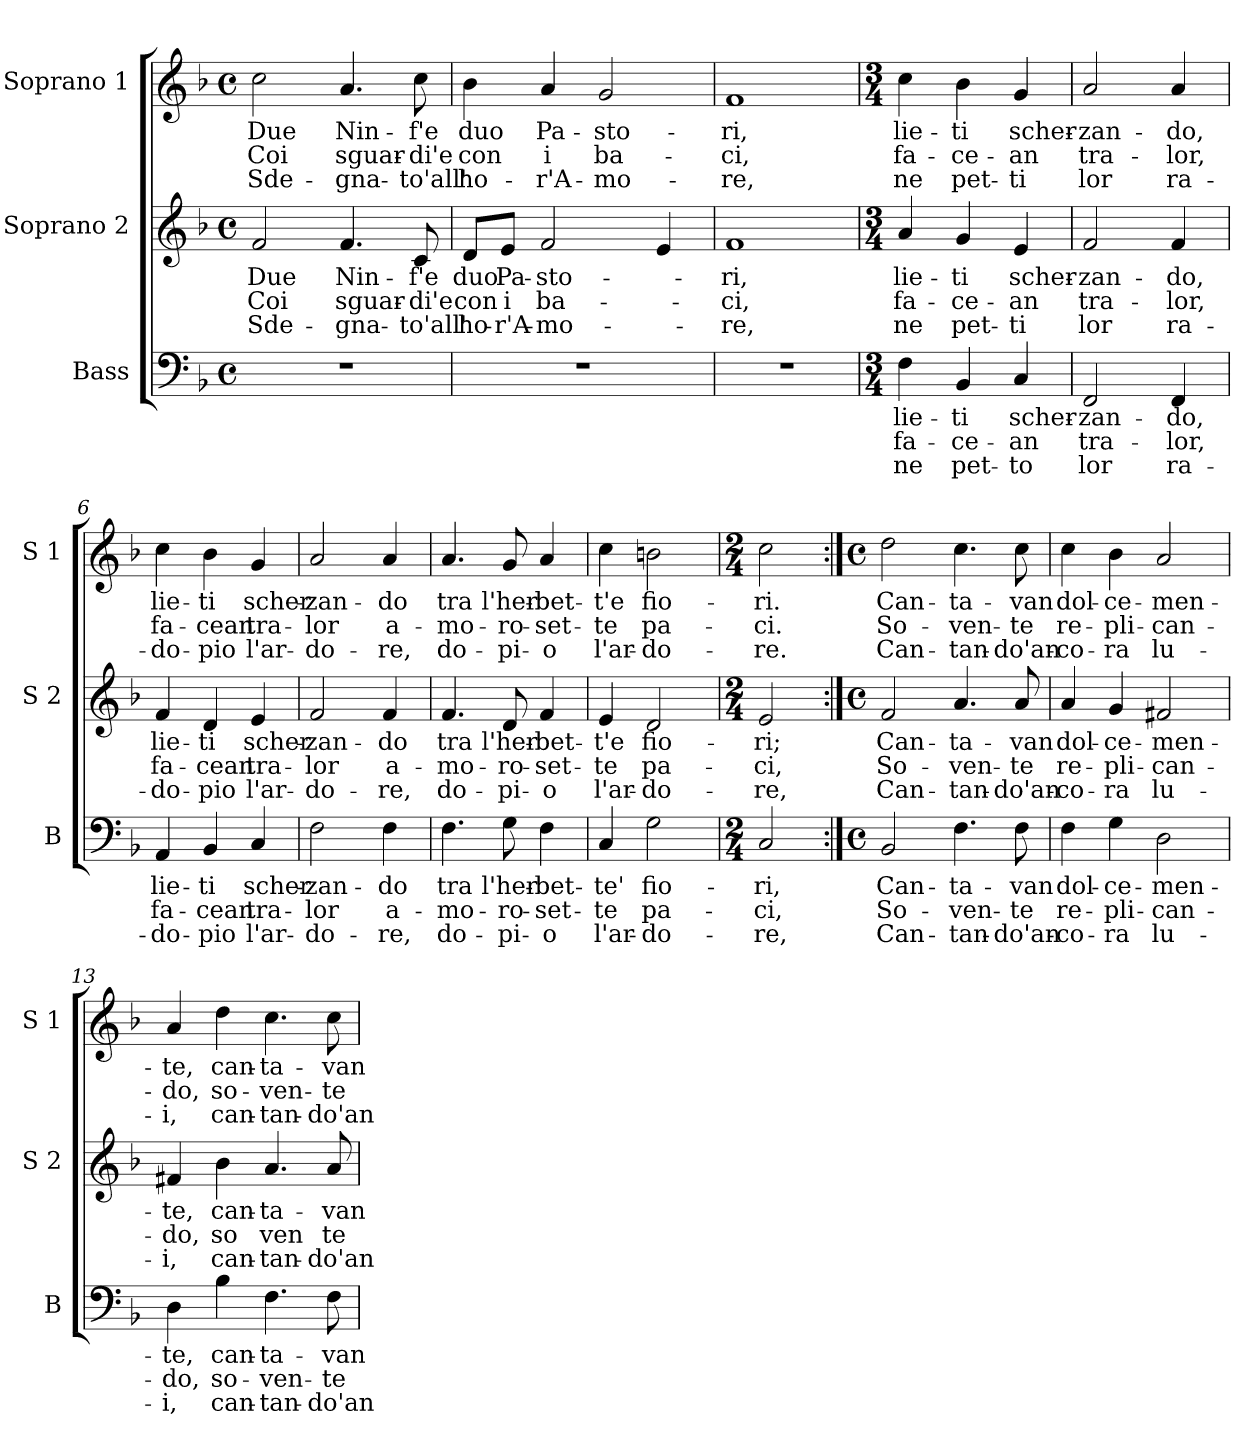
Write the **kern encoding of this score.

**kern	**text	**text	**text	**kern	**text	**text	**text	**kern	**text	**text	**text
*part3	*part3	*part3	*part3	*part2	*part2	*part2	*part2	*part1	*part1	*part1	*part1
*staff3	*staff3	*staff3	*staff3	*staff2	*staff2	*staff2	*staff2	*staff1	*staff1	*staff1	*staff1
*I"Bass	*	*	*	*I"Soprano 2	*	*	*	*I"Soprano 1	*	*	*
*I'B	*	*	*	*I'S 2	*	*	*	*I'S 1	*	*	*
*clefF4	*	*	*	*clefG2	*	*	*	*clefG2	*	*	*
*k[b-]	*	*	*	*k[b-]	*	*	*	*k[b-]	*	*	*
*F:	*	*	*	*F:	*	*	*	*F:	*	*	*
*M4/4	*	*	*	*M4/4	*	*	*	*M4/4	*	*	*
*met(c)	*	*	*	*met(c)	*	*	*	*met(c)	*	*	*
=1	=1	=1	=1	=1	=1	=1	=1	=1	=1	=1	=1
!	!	!	!	!	!LO:LY:b	!LO:LY:b	!LO:LY:b	!	!LO:LY:b	!LO:LY:b	!LO:LY:b
1r	.	.	.	2f/	Due	Coi	Sde-	2cc\	Due	Coi	Sde-
!	!	!	!	!	!LO:LY:b	!LO:LY:b	!LO:LY:b	!	!LO:LY:b	!LO:LY:b	!LO:LY:b
.	.	.	.	4.f/	Nin-	sguar-	-gna-	4.a/	Nin-	sguar-	-gna-
!	!	!	!	!	!LO:LY:b	!LO:LY:b	!LO:LY:b	!	!LO:LY:b	!LO:LY:b	!LO:LY:b
.	.	.	.	8c/	-f'e	-di'e	-to'all'	8cc\	-f'e	-di'e	-to'all'
=2	=2	=2	=2	=2	=2	=2	=2	=2	=2	=2	=2
!	!	!	!	!	!LO:LY:b	!LO:LY:b	!LO:LY:b	!	!LO:LY:b	!LO:LY:b	!LO:LY:b
1r	.	.	.	8d/L	duo	con	ho-	4b-\	duo	con	ho-
!	!	!	!	!	!LO:LY:b	!LO:LY:b	!LO:LY:b	!	!	!	!
.	.	.	.	8e/J	Pa-	i	-r'A-	.	.	.	.
!	!	!	!	!	!LO:LY:b	!LO:LY:b	!LO:LY:b	!	!LO:LY:b	!LO:LY:b	!LO:LY:b
.	.	.	.	2f/	-sto-	ba-	-mo-	4a/	Pa-	i	-r'A-
!	!	!	!	!	!	!	!	!	!LO:LY:b	!LO:LY:b	!LO:LY:b
.	.	.	.	.	.	.	.	2g/	-sto-	ba-	-mo-
.	.	.	.	4e/	.	.	.	.	.	.	.
=3	=3	=3	=3	=3	=3	=3	=3	=3	=3	=3	=3
!	!	!	!	!	!LO:LY:b	!LO:LY:b	!LO:LY:b	!	!LO:LY:b	!LO:LY:b	!LO:LY:b
1r	.	.	.	1f	-ri,	-ci,	-re,	1f	-ri,	-ci,	-re,
=4	=4	=4	=4	=4	=4	=4	=4	=4	=4	=4	=4
*M3/4	*	*	*	*M3/4	*	*	*	*M3/4	*	*	*
!	!LO:LY:b	!LO:LY:b	!LO:LY:b	!	!LO:LY:b	!LO:LY:b	!LO:LY:b	!	!LO:LY:b	!LO:LY:b	!LO:LY:b
4F\	lie-	fa-	ne	4a/	lie-	fa-	ne	4cc\	lie-	fa-	ne
!	!LO:LY:b	!LO:LY:b	!LO:LY:b	!	!LO:LY:b	!LO:LY:b	!LO:LY:b	!	!LO:LY:b	!LO:LY:b	!LO:LY:b
4BB-/	-ti	-ce-	pet-	4g/	-ti	-ce-	pet-	4b-\	-ti	-ce-	pet-
!	!LO:LY:b	!LO:LY:b	!LO:LY:b	!	!LO:LY:b	!LO:LY:b	!LO:LY:b	!	!LO:LY:b	!LO:LY:b	!LO:LY:b
4C/	scher-	-an	-to	4e/	scher-	-an	-ti	4g/	scher-	-an	-ti
=5	=5	=5	=5	=5	=5	=5	=5	=5	=5	=5	=5
!	!LO:LY:b	!LO:LY:b	!LO:LY:b	!	!LO:LY:b	!LO:LY:b	!LO:LY:b	!	!LO:LY:b	!LO:LY:b	!LO:LY:b
2FF/	-zan-	tra-	lor	2f/	-zan-	tra-	lor	2a/	-zan-	tra-	lor
!	!LO:LY:b	!LO:LY:b	!LO:LY:b	!	!LO:LY:b	!LO:LY:b	!LO:LY:b	!	!LO:LY:b	!LO:LY:b	!LO:LY:b
4FF/	-do,	-lor,	ra-	4f/	-do,	-lor,	ra-	4a/	-do,	-lor,	ra-
!!LO:LB:g=z
=6	=6	=6	=6	=6	=6	=6	=6	=6	=6	=6	=6
!	!LO:LY:b	!LO:LY:b	!LO:LY:b	!	!LO:LY:b	!LO:LY:b	!LO:LY:b	!	!LO:LY:b	!LO:LY:b	!LO:LY:b
4AA/	lie-	fa-	-do-	4f/	lie-	fa-	-do-	4cc\	lie-	fa-	-do-
!	!LO:LY:b	!LO:LY:b	!LO:LY:b	!	!LO:LY:b	!LO:LY:b	!LO:LY:b	!	!LO:LY:b	!LO:LY:b	!LO:LY:b
4BB-/	-ti	-cean	-pio	4d/	-ti	-cean	-pio	4b-\	-ti	-cean	-pio
!	!LO:LY:b	!LO:LY:b	!LO:LY:b	!	!LO:LY:b	!LO:LY:b	!LO:LY:b	!	!LO:LY:b	!LO:LY:b	!LO:LY:b
4C/	scher-	tra-	l'ar-	4e/	scher-	tra-	l'ar-	4g/	scher-	tra-	l'ar-
=7	=7	=7	=7	=7	=7	=7	=7	=7	=7	=7	=7
!	!LO:LY:b	!LO:LY:b	!LO:LY:b	!	!LO:LY:b	!LO:LY:b	!LO:LY:b	!	!LO:LY:b	!LO:LY:b	!LO:LY:b
2F\	-zan-	-lor	-do-	2f/	-zan-	-lor	-do-	2a/	-zan-	-lor	-do-
!	!LO:LY:b	!LO:LY:b	!LO:LY:b	!	!LO:LY:b	!LO:LY:b	!LO:LY:b	!	!LO:LY:b	!LO:LY:b	!LO:LY:b
4F\	-do	a-	-re,	4f/	-do	a-	-re,	4a/	-do	a-	-re,
=8	=8	=8	=8	=8	=8	=8	=8	=8	=8	=8	=8
!	!LO:LY:b	!LO:LY:b	!LO:LY:b	!	!LO:LY:b	!LO:LY:b	!LO:LY:b	!	!LO:LY:b	!LO:LY:b	!LO:LY:b
4.F\	tra	-mo-	do-	4.f/	tra	-mo-	do-	4.a/	tra	-mo-	do-
!	!LO:LY:b	!LO:LY:b	!LO:LY:b	!	!LO:LY:b	!LO:LY:b	!LO:LY:b	!	!LO:LY:b	!LO:LY:b	!LO:LY:b
8G\	l'her-	-ro-	-pi-	8d/	l'her-	-ro-	-pi-	8g/	l'her-	-ro-	-pi-
!	!LO:LY:b	!LO:LY:b	!LO:LY:b	!	!LO:LY:b	!LO:LY:b	!LO:LY:b	!	!LO:LY:b	!LO:LY:b	!LO:LY:b
4F\	-bet-	-set-	-o	4f/	-bet-	-set-	-o	4a/	-bet-	-set-	-o
=9	=9	=9	=9	=9	=9	=9	=9	=9	=9	=9	=9
!	!LO:LY:b	!LO:LY:b	!LO:LY:b	!	!LO:LY:b	!LO:LY:b	!LO:LY:b	!	!LO:LY:b	!LO:LY:b	!LO:LY:b
4C/	-te'	-te	l'ar-	4e/	-t'e	-te	l'ar-	4cc\	-t'e	-te	l'ar-
!	!LO:LY:b	!LO:LY:b	!LO:LY:b	!	!LO:LY:b	!LO:LY:b	!LO:LY:b	!	!LO:LY:b	!LO:LY:b	!LO:LY:b
2G\	fio-	pa-	-do-	2d/	fio-	pa-	-do-	2bn\	fio-	pa-	-do-
=10	=10	=10	=10	=10	=10	=10	=10	=10	=10	=10	=10
*M2/4	*	*	*	*M2/4	*	*	*	*M2/4	*	*	*
!	!LO:LY:b	!LO:LY:b	!LO:LY:b	!	!LO:LY:b	!LO:LY:b	!LO:LY:b	!	!LO:LY:b	!LO:LY:b	!LO:LY:b
2C/	-ri,	-ci,	-re,	2e/	-ri;	-ci,	-re,	2cc\	-ri.	-ci.	-re.
!!LO:PB:g=z
=11:|!	=11:|!	=11:|!	=11:|!	=11:|!	=11:|!	=11:|!	=11:|!	=11:|!	=11:|!	=11:|!	=11:|!
*M4/4	*	*	*	*M4/4	*	*	*	*M4/4	*	*	*
*met(c)	*	*	*	*met(c)	*	*	*	*met(c)	*	*	*
!	!LO:LY:b	!LO:LY:b	!LO:LY:b	!	!LO:LY:b	!LO:LY:b	!LO:LY:b	!	!LO:LY:b	!LO:LY:b	!LO:LY:b
2BB-/	Can-	So-	Can-	2f/	Can-	So-	Can-	2dd\	Can-	So-	Can-
!	!LO:LY:b	!LO:LY:b	!LO:LY:b	!	!LO:LY:b	!LO:LY:b	!LO:LY:b	!	!LO:LY:b	!LO:LY:b	!LO:LY:b
4.F\	-ta-	-ven-	-tan-	4.a/	-ta-	-ven-	-tan-	4.cc\	-ta-	-ven-	-tan-
!	!LO:LY:b	!LO:LY:b	!LO:LY:b	!	!LO:LY:b	!LO:LY:b	!LO:LY:b	!	!LO:LY:b	!LO:LY:b	!LO:LY:b
8F\	-van	-te	-do'an-	8a/	-van	-te	-do'an-	8cc\	-van	-te	-do'an-
=12	=12	=12	=12	=12	=12	=12	=12	=12	=12	=12	=12
!	!LO:LY:b	!LO:LY:b	!LO:LY:b	!	!LO:LY:b	!LO:LY:b	!LO:LY:b	!	!LO:LY:b	!LO:LY:b	!LO:LY:b
4F\	dol-	re-	-co-	4a/	dol-	re-	-co-	4cc\	dol-	re-	-co-
!	!LO:LY:b	!LO:LY:b	!LO:LY:b	!	!LO:LY:b	!LO:LY:b	!LO:LY:b	!	!LO:LY:b	!LO:LY:b	!LO:LY:b
4G\	-ce-	-pli-	-ra	4g/	-ce-	-pli-	-ra	4b-\	-ce-	-pli-	-ra
!	!LO:LY:b	!LO:LY:b	!LO:LY:b	!	!LO:LY:b	!LO:LY:b	!LO:LY:b	!	!LO:LY:b	!LO:LY:b	!LO:LY:b
2D\	-men-	-can-	lu-	2f#X/	-men-	-can-	lu-	2a/	-men-	-can-	lu-
=13	=13	=13	=13	=13	=13	=13	=13	=13	=13	=13	=13
!	!LO:LY:b	!LO:LY:b	!LO:LY:b	!	!LO:LY:b	!LO:LY:b	!LO:LY:b	!	!LO:LY:b	!LO:LY:b	!LO:LY:b
4D\	-te,	-do,	-i,	4f#X/	-te,	-do,	-i,	4a/	-te,	-do,	-i,
!	!LO:LY:b	!LO:LY:b	!LO:LY:b	!	!LO:LY:b	!LO:LY:b	!LO:LY:b	!	!LO:LY:b	!LO:LY:b	!LO:LY:b
4B-\	can-	so-	can-	4b-\	can-	so	can-	4dd\	can-	so-	can-
!	!LO:LY:b	!LO:LY:b	!LO:LY:b	!	!LO:LY:b	!LO:LY:b	!LO:LY:b	!	!LO:LY:b	!LO:LY:b	!LO:LY:b
4.F\	-ta-	-ven-	-tan-	4.a/	-ta-	ven	-tan-	4.cc\	-ta-	-ven-	-tan-
!	!LO:LY:b	!LO:LY:b	!LO:LY:b	!	!LO:LY:b	!LO:LY:b	!LO:LY:b	!	!LO:LY:b	!LO:LY:b	!LO:LY:b
8F\	-van	-te	-do'an-	8a/	-van	te	-do'an-	8cc\	-van	-te	-do'an-
=	=	=	=	=	=	=	=	=	=	=	=
*-	*-	*-	*-	*-	*-	*-	*-	*-	*-	*-	*-
